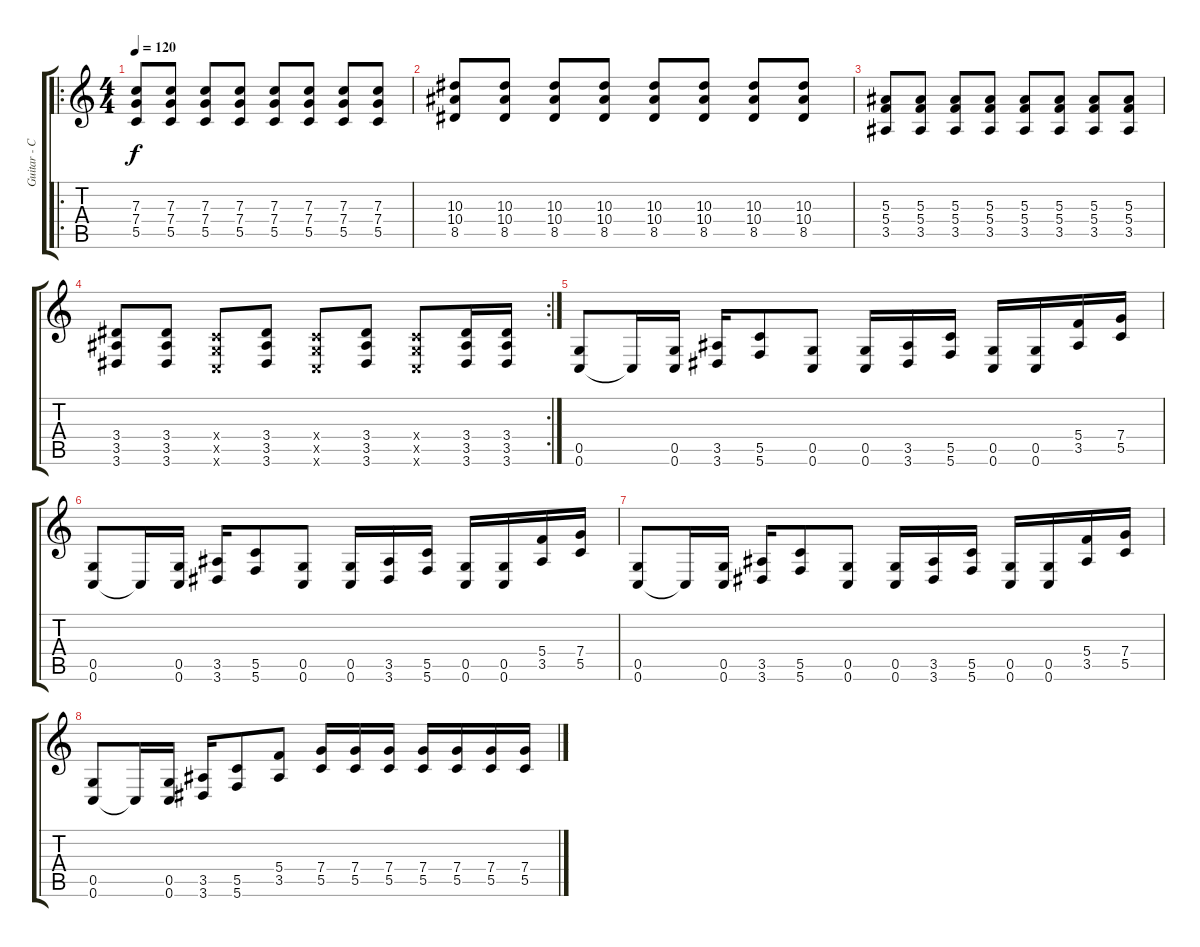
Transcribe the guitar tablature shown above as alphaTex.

\track ("Guitar - Chad Kroeger" "Guitar - C") {instrument distortionguitar}
\staff {score tabs}
\tuning (D4 A3 F3 C3 G2 C2) {hide}
\ro
\ts (4 4)
\tempo 120
\clef g2
\ks c
(7.3 7.4 5.5).8{dy f} (7.3 7.4 5.5).8 (7.3 7.4 5.5).8 (7.3 7.4 5.5).8 (7.3 7.4 5.5).8 (7.3 7.4 5.5).8 (7.3 7.4 5.5).8 (7.3 7.4 5.5).8 |
(10.3 10.4 8.5).8 (10.3 10.4 8.5).8 (10.3 10.4 8.5).8 (10.3 10.4 8.5).8 (10.3 10.4 8.5).8 (10.3 10.4 8.5).8 (10.3 10.4 8.5).8 (10.3 10.4 8.5).8 |
(5.3 5.4 3.5).8 (5.3 5.4 3.5).8 (5.3 5.4 3.5).8 (5.3 5.4 3.5).8 (5.3 5.4 3.5).8 (5.3 5.4 3.5).8 (5.3 5.4 3.5).8 (5.3 5.4 3.5).8 |
\rc 2
(3.4 3.5 3.6).8 (3.4 3.5 3.6).8 (0.4{x} 0.5{x} 0.6{x}).8 (3.4 3.5 3.6).8 (0.4{x} 0.5{x} 0.6{x}).8 (3.4 3.5 3.6).8 (0.4{x} 0.5{x} 0.6{x}).8 (3.4 3.5 3.6).16 (3.4 3.5 3.6).16 |
(0.5 0.6).8 0.6{t}.16 (0.5 0.6).16 (3.5 3.6).16 (5.5 5.6).8 (0.5 0.6).8 (0.5 0.6).16 (3.5 3.6).16 (5.5 5.6).16 (0.5 0.6).16 (0.5 0.6).16 (5.4 3.5).16 (7.4 5.5).16 |
(0.5 0.6).8 0.6{t}.16 (0.5 0.6).16 (3.5 3.6).16 (5.5 5.6).8 (0.5 0.6).8 (0.5 0.6).16 (3.5 3.6).16 (5.5 5.6).16 (0.5 0.6).16 (0.5 0.6).16 (5.4 3.5).16 (7.4 5.5).16 |
(0.5 0.6).8 0.6{t}.16 (0.5 0.6).16 (3.5 3.6).16 (5.5 5.6).8 (0.5 0.6).8 (0.5 0.6).16 (3.5 3.6).16 (5.5 5.6).16 (0.5 0.6).16 (0.5 0.6).16 (5.4 3.5).16 (7.4 5.5).16 |
(0.5 0.6).8 0.6{t}.16 (0.5 0.6).16 (3.5 3.6).16 (5.5 5.6).8 (5.4 3.5).8 (7.4 5.5).16 (7.4 5.5).16 (7.4 5.5).16 (7.4 5.5).16 (7.4 5.5).16 (7.4 5.5).16 (7.4 5.5).16
